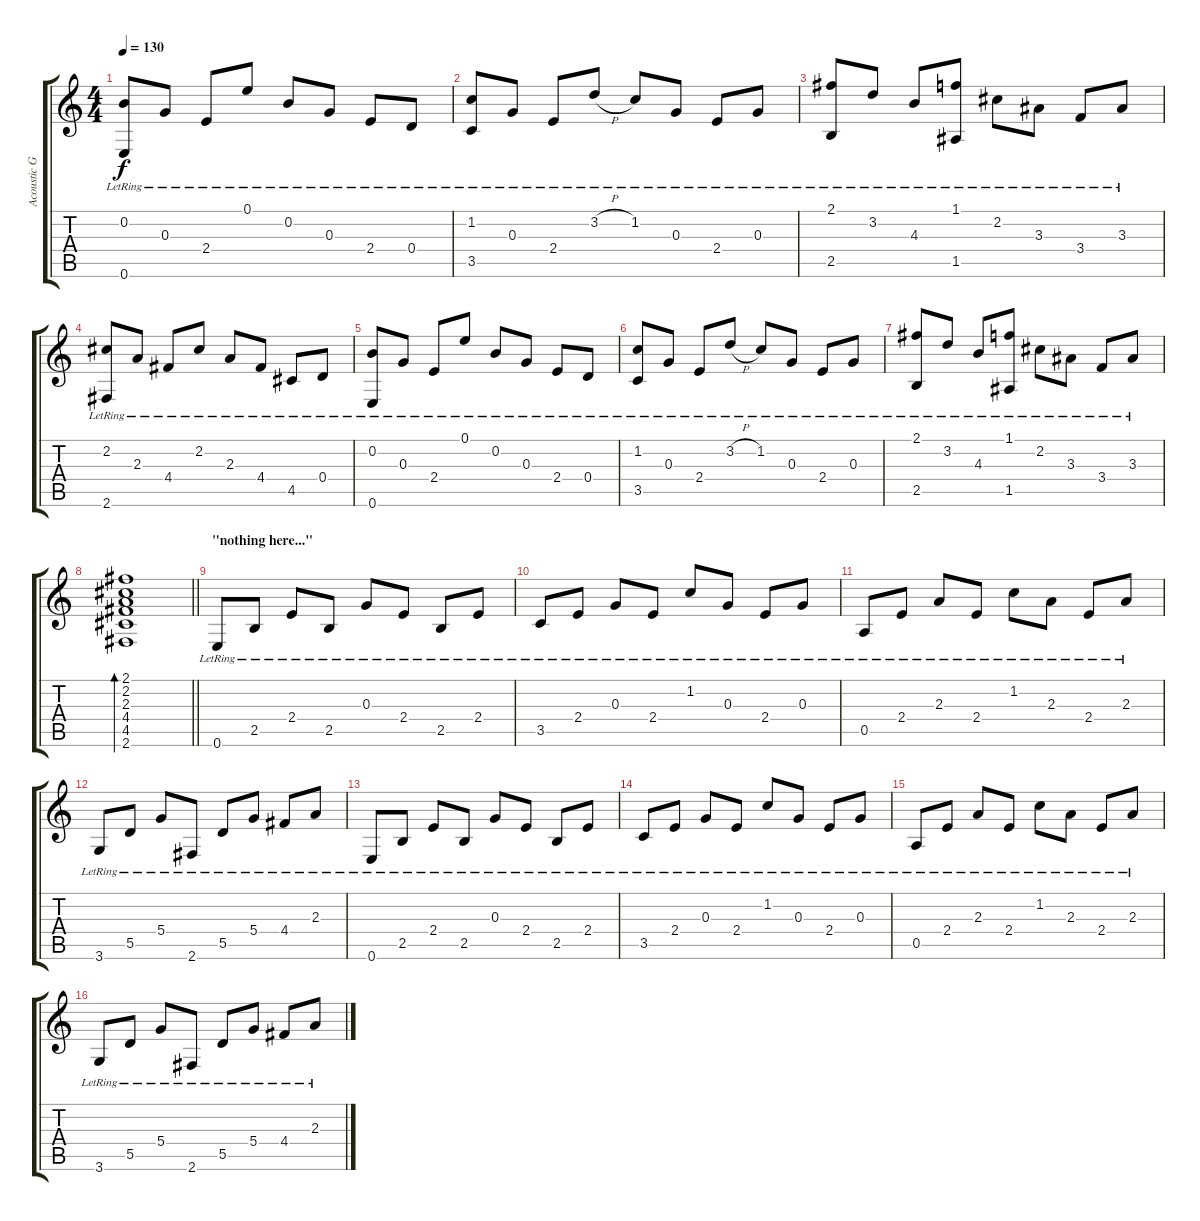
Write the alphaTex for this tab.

\track ("Acoustic Guitar" "Acoustic G") {instrument acousticguitarsteel}
\staff {score tabs}
\tuning (E4 B3 G3 D3 A2 E2) {hide}
\ts (4 4)
\tempo 130
\clef g2
\ks c
(0.2{lr} 0.6{lr}).8{dy f} 0.3{lr}.8 2.4{lr}.8 0.1{lr}.8 0.2{lr}.8 0.3{lr}.8 2.4{lr}.8 0.4{lr}.8 |
(1.2{lr} 3.5{lr}).8 0.3{lr}.8 2.4{lr}.8 3.2{h lr}.8 1.2{lr}.8 0.3{lr}.8 2.4{lr}.8 0.3{lr}.8 |
(2.1{lr} 2.5{lr}).8 3.2{lr}.8 4.3{lr}.8 (1.1{lr} 1.5{lr}).8 2.2{lr}.8 3.3{lr}.8 3.4{lr}.8 3.3{lr}.8 |
(2.2{lr} 2.6{lr}).8 2.3{lr}.8 4.4{lr}.8 2.2{lr}.8 2.3{lr}.8 4.4{lr}.8 4.5{lr}.8 0.4{lr}.8 |
(0.2{lr} 0.6{lr}).8 0.3{lr}.8 2.4{lr}.8 0.1{lr}.8 0.2{lr}.8 0.3{lr}.8 2.4{lr}.8 0.4{lr}.8 |
(1.2{lr} 3.5{lr}).8 0.3{lr}.8 2.4{lr}.8 3.2{h lr}.8 1.2{lr}.8 0.3{lr}.8 2.4{lr}.8 0.3{lr}.8 |
(2.1{lr} 2.5{lr}).8 3.2{lr}.8 4.3{lr}.8 (1.1{lr} 1.5{lr}).8 2.2{lr}.8 3.3{lr}.8 3.4{lr}.8 3.3{lr}.8 |
\barLineRight lightlight
(2.1 2.2 2.3 4.4 4.5 2.6).1{bd 120} |
\section ("" "\"nothing here...\"")
0.6{lr}.8 2.5{lr}.8 2.4{lr}.8 2.5{lr}.8 0.3{lr}.8 2.4{lr}.8 2.5{lr}.8 2.4{lr}.8 |
3.5{lr}.8 2.4{lr}.8 0.3{lr}.8 2.4{lr}.8 1.2{lr}.8 0.3{lr}.8 2.4{lr}.8 0.3{lr}.8 |
0.5{lr}.8 2.4{lr}.8 2.3{lr}.8 2.4{lr}.8 1.2{lr}.8 2.3{lr}.8 2.4{lr}.8 2.3{lr}.8 |
3.6{lr}.8 5.5{lr}.8 5.4{lr}.8 2.6{lr}.8 5.5{lr}.8 5.4{lr}.8 4.4{lr}.8 2.3{lr}.8 |
0.6{lr}.8 2.5{lr}.8 2.4{lr}.8 2.5{lr}.8 0.3{lr}.8 2.4{lr}.8 2.5{lr}.8 2.4{lr}.8 |
3.5{lr}.8 2.4{lr}.8 0.3{lr}.8 2.4{lr}.8 1.2{lr}.8 0.3{lr}.8 2.4{lr}.8 0.3{lr}.8 |
0.5{lr}.8 2.4{lr}.8 2.3{lr}.8 2.4{lr}.8 1.2{lr}.8 2.3{lr}.8 2.4{lr}.8 2.3{lr}.8 |
3.6{lr}.8 5.5{lr}.8 5.4{lr}.8 2.6{lr}.8 5.5{lr}.8 5.4{lr}.8 4.4{lr}.8 2.3{lr}.8
